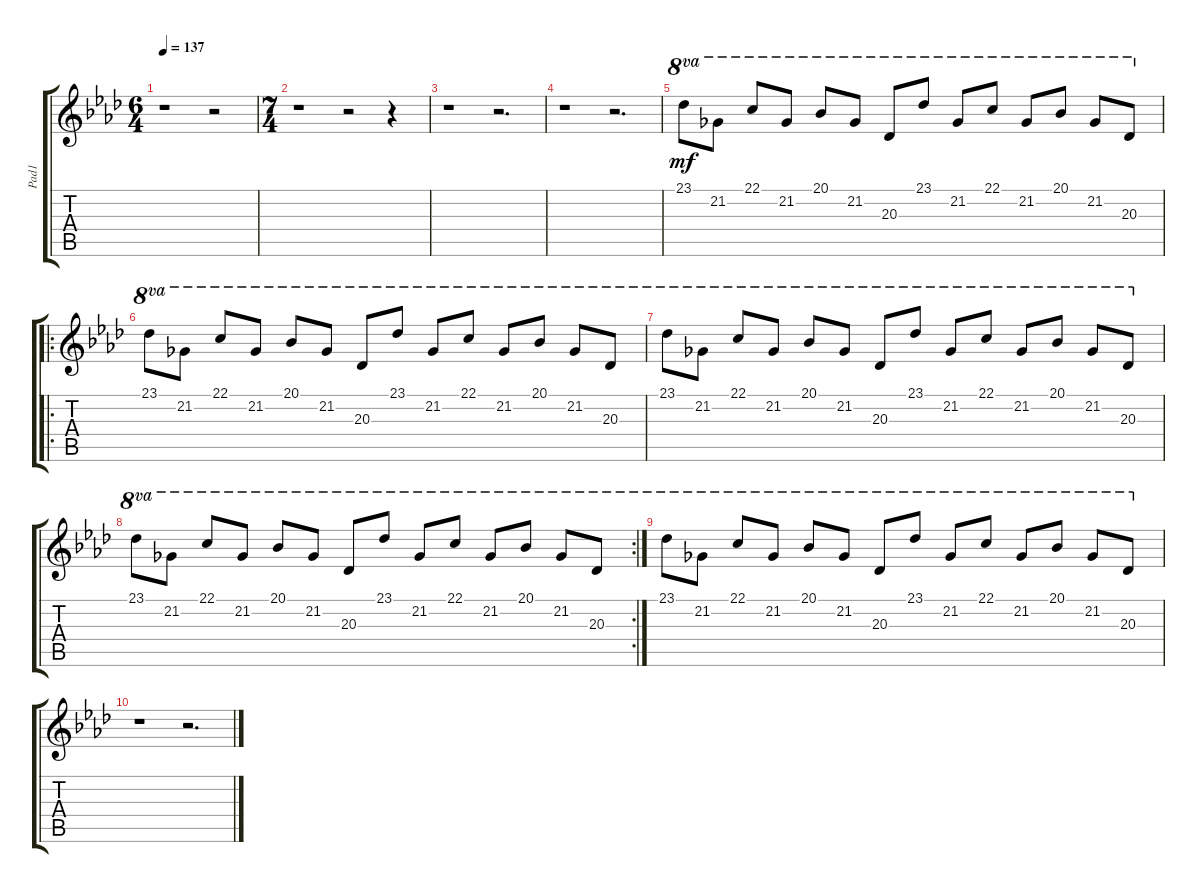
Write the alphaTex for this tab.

\track ("Pad1" "Pad1") {instrument pad1newage}
\staff {score tabs}
\tuning (D4 A3 F3 C3 G2 D2) {hide}
\ts (6 4)
\tempo 137
\clef g2
\ks ab
r.1{dy mf} r.2 |
\ts (7 4)
r.1 r.2 r.4 |
r.1 r.2{d} |
r.1 r.2{d} |
23.1.8{ot 8va} 21.2.8{ot 8va} 22.1.8{ot 8va} 21.2.8{ot 8va} 20.1.8{ot 8va} 21.2.8{ot 8va} 20.3.8{ot 8va} 23.1.8{ot 8va} 21.2.8{ot 8va} 22.1.8{ot 8va} 21.2.8{ot 8va} 20.1.8{ot 8va} 21.2.8{ot 8va} 20.3.8{ot 8va} |
\ro
23.1.8{ot 8va} 21.2.8{ot 8va} 22.1.8{ot 8va} 21.2.8{ot 8va} 20.1.8{ot 8va} 21.2.8{ot 8va} 20.3.8{ot 8va} 23.1.8{ot 8va} 21.2.8{ot 8va} 22.1.8{ot 8va} 21.2.8{ot 8va} 20.1.8{ot 8va} 21.2.8{ot 8va} 20.3.8{ot 8va} |
23.1.8{ot 8va} 21.2.8{ot 8va} 22.1.8{ot 8va} 21.2.8{ot 8va} 20.1.8{ot 8va} 21.2.8{ot 8va} 20.3.8{ot 8va} 23.1.8{ot 8va} 21.2.8{ot 8va} 22.1.8{ot 8va} 21.2.8{ot 8va} 20.1.8{ot 8va} 21.2.8{ot 8va} 20.3.8{ot 8va} |
\rc 2
23.1.8{ot 8va} 21.2.8{ot 8va} 22.1.8{ot 8va} 21.2.8{ot 8va} 20.1.8{ot 8va} 21.2.8{ot 8va} 20.3.8{ot 8va} 23.1.8{ot 8va} 21.2.8{ot 8va} 22.1.8{ot 8va} 21.2.8{ot 8va} 20.1.8{ot 8va} 21.2.8{ot 8va} 20.3.8{ot 8va} |
23.1.8{ot 8va} 21.2.8{ot 8va} 22.1.8{ot 8va} 21.2.8{ot 8va} 20.1.8{ot 8va} 21.2.8{ot 8va} 20.3.8{ot 8va} 23.1.8{ot 8va} 21.2.8{ot 8va} 22.1.8{ot 8va} 21.2.8{ot 8va} 20.1.8{ot 8va} 21.2.8{ot 8va} 20.3.8{ot 8va} |
r.1 r.2{d}
